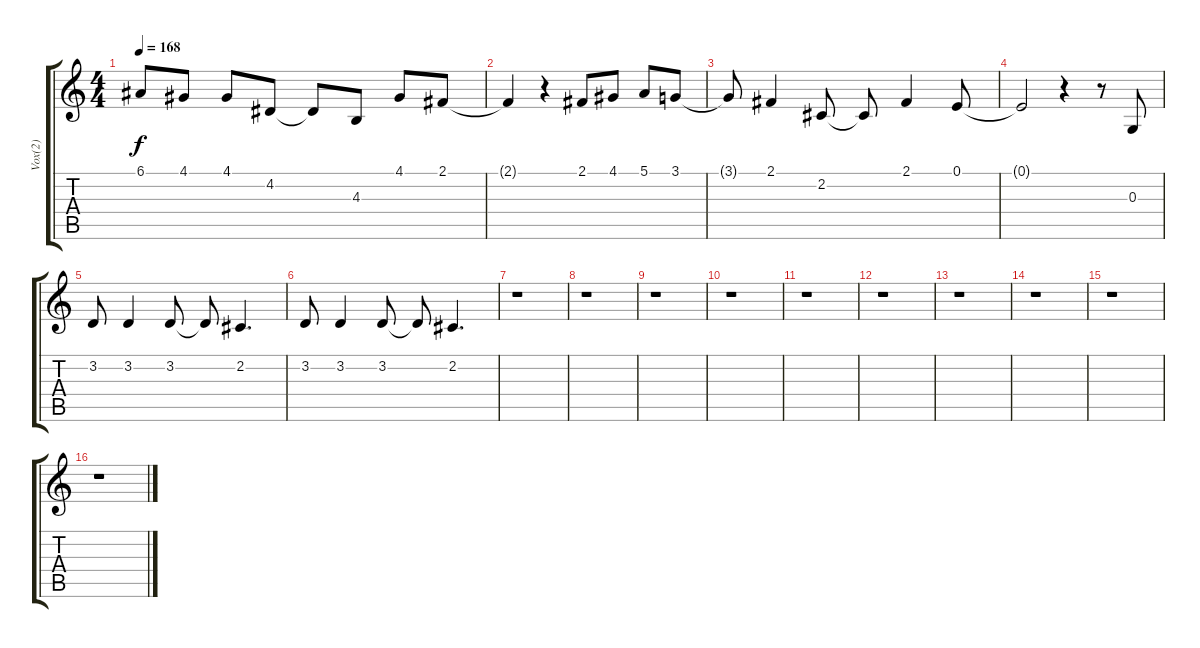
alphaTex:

\track ("Vox(2)" "Vox(2)") {instrument drawbarorgan}
\staff {score tabs}
\tuning (E4 B3 G3 D3 A2 E2) {hide}
\ts (4 4)
\tempo 168
\clef g2
\ks c
6.1{t}.8{dy f} 4.1.8 4.1.8 4.2.8 4.2{t}.8 4.3.8 4.1.8 2.1.8 |
2.1{t}.4 r.4 2.1.8 4.1.8 5.1.8 3.1.8 |
3.1{t}.8 2.1.4 2.2.8 2.2{t}.8 2.1.4 0.1.8 |
0.1{t}.2 r.4 r.8 0.3.8 |
3.2.8 3.2.4 3.2.8 3.2{t}.8 2.2.4{d} |
3.2.8 3.2.4 3.2.8 3.2{t}.8 2.2.4{d} |
r.1 |
r.1 |
r.1 |
r.1 |
r.1 |
r.1 |
r.1 |
r.1 |
r.1 |
r.1
